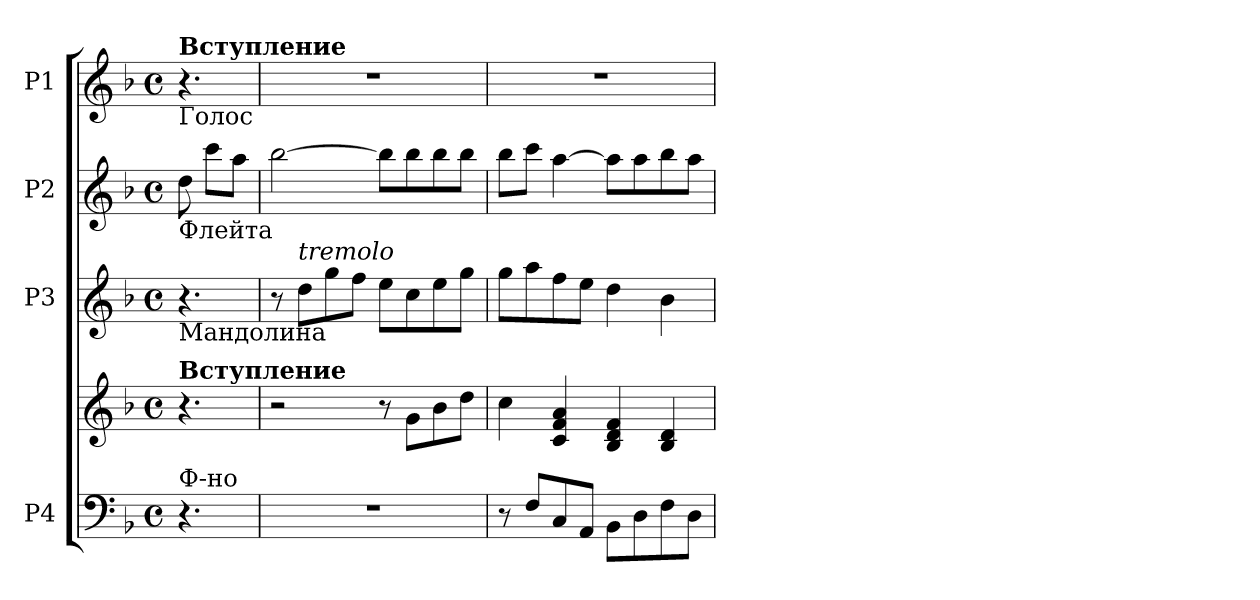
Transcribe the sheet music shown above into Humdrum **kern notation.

**kern	**kern	**kern	**kern	**kern
*part4	*part4	*part3	*part2	*part1
*staff5	*staff4	*staff3	*staff2	*staff1
*I"P4	*	*I"P3	*I"P2	*I"P1
!!LO:PB:g=z
*clefF4	*clefG2	*clefG2	*clefG2	*clefG2
*k[b-]	*k[b-]	*k[b-]	*k[b-]	*k[b-]
*F:	*F:	*F:	*F:	*F:
*M4/4	*M4/4	*M4/4	*M4/4	*M4/4
*met(c)	*met(c)	*met(c)	*met(c)	*met(c)
=1	=1	=1	=1	=1
!	!	!	!	!LO:TX:b:t=Голос
!	!	!	!	!LO:TX:a:B:t=Вступление
!	!	!	!LO:TX:b:t=Флейта	!
!	!	!LO:TX:b:t=Мандолина	!	!
!	!LO:TX:a:B:t=Вступление	!	!	!
!LO:TX:a:t=Ф-но	!	!	!	!
4.r	4.r	4.r	8ddi\	4.r
.	.	.	8ccci\L	.
.	.	.	8aai\J	.
=2	=2	=2	=2	=2
1r	2r	8r	[>2bb-i\	1r
!	!	!LO:TX:a:i:t=tremolo	!	!
.	.	8ddi\L	.	.
.	.	8ggi\	.	.
.	.	8ffi\J	.	.
.	8r	8eei\L	8bb-i\L]	.
.	8gi\L	8cci\	8bb-i\	.
.	8b-i\	8eei\	8bb-i\	.
.	8ddi\J	8ggi\J	8bb-i\J	.
=3	=3	=3	=3	=3
8r	4cci\	8ggi\L	8bb-i\L	1r
8Fi/L	.	8aai\	8ccci\J	.
8Ci/	4ci/ 4fi 4ai	8ffi\	[>4aai\	.
8AAi/J	.	8eei\J	.	.
8BB-i\L	4B-i/ 4di 4fi	4ddi\	8aai\L]	.
8Di\	.	.	8aai\	.
8Fi\	4B-i/ 4di	4b-i\	8bb-i\	.
8Di\J	.	.	8aai\J	.
=	=	=	=	=
*-	*-	*-	*-	*-
